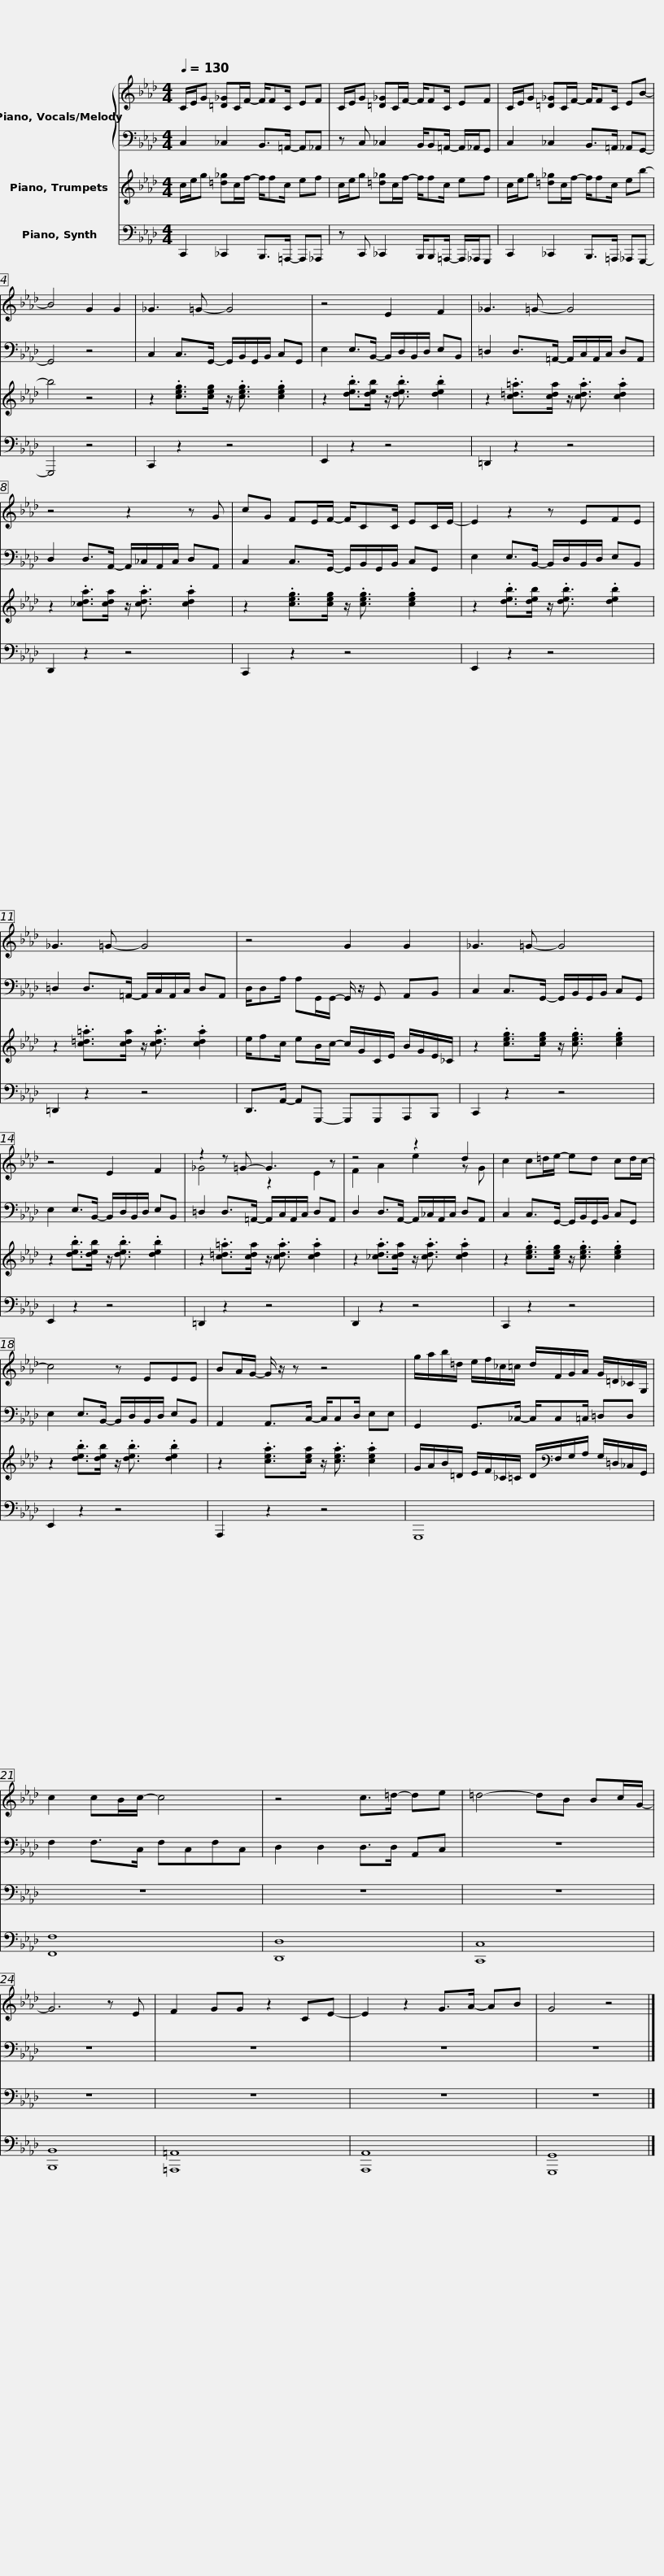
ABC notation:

X:1
%%score { ( 1 3 ) | 2 } 4 5
L:1/8
Q:1/4=130
M:4/4
I:linebreak $
K:Ab
V:1 treble
V:3 treble
V:2 bass
V:4 treble
V:5 bass
V:1
 C/E/G [=D_G]C/F/- F/FC/ EF | C/E/G [=D_G]C/F/- F/FC/ EF |$ C/E/G [=D_G]C/F/- F/FC/ EB- | B4 G2 G2 | _G3 =G- G4 | %5
 z4 E2 F2 |$ _G3 =G- G4 | z4 z2 z G | cG FE/F/- F/CC/ EC/E/- |$ E2 z2 z EFE | %10
 _G3 =G- G4 | z4 G2 G2 |$ _G3 =G- G4 | z4 E2 F2 | z2 z =G- G3 z |$ %15
 z4 z2 d2 | c2 c=d/e/- ed cd/c/- | c4 z EEE |$ BA/G/- G/ z/ z z4 | g/a/b/=d/ e/f/_c/=c/ d/F/G/A/ G/=D/_C/G,/ | %20
 c2 cB/c/- c4 |$ z4 c>=d- de | =d4- dB Bc/G/- | G6 z E | F2 GG z2 CE- | %25
 E2 z2 G>A- AB | G4 z4 |] %27
V:2
 C,2 _C,2 B,,>=A,,- A,,_A,, | z C, _C,2 B,,/B,,=A,,/- A,,/_A,,/G,, |$ C,2 _C,2 B,,>=A,, _A,,G,,- | G,,4 z4 | C,2 C,>G,,- G,,/B,,/G,,/B,,/ C,G,, | %5
 E,2 E,>B,,- B,,/D,/B,,/D,/ E,B,, |$ =D,2 D,>=A,,- A,,/C,/A,,/C,/ D,A,, | D,2 D,>A,,- A,,/_C,/A,,/C,/ D,A,, | C,2 C,>G,,- G,,/B,,/G,,/B,,/ C,G,, |$ E,2 E,>B,,- B,,/D,/B,,/D,/ E,B,, | %10
 =D,2 D,>=A,,- A,,/C,/A,,/C,/ D,A,, | D,/D,A,/ A,G,,/G,,/- G,,/ z/ G,, A,,B,, |$ C,2 C,>G,,- G,,/B,,/G,,/B,,/ C,G,, | E,2 E,>B,,- B,,/D,/B,,/D,/ E,B,, | =D,2 D,>=A,,- A,,/C,/A,,/C,/ D,A,, |$ %15
 D,2 D,>A,,- A,,/_C,/A,,/C,/ D,A,, | C,2 C,>G,,- G,,/B,,/G,,/B,,/ C,G,, | E,2 E,>B,,- B,,/D,/B,,/D,/ E,B,, |$ A,,2 A,,>C,- C,/C,D,/ E,E, | G,,2 G,,>_C,- C,/C,=C,/ =D,D, | %20
 F,2 F,>C, F,C,F,C, |$ D,2 D,2 D,>D, A,,C, | z8 | z8 | z8 | %25
 z8 | z8 |] %27
V:3
 x8 | x8 |$ x8 | x8 | x8 | %5
 x8 |$ x8 | x8 | x8 |$ x8 | %10
 x8 | x8 |$ x8 | x8 | _G4 z2 E2 |$ %15
 F2 A2 e2 z G | x8 | x8 |$ x8 | x8 | %20
 x8 |$ x8 | x8 | x8 | x8 | %25
 x8 | x8 |] %27
V:4
 c/e/g [=d_g]c/f/- f/fc/ ef | c/e/g [=d_g]c/f/- f/fc/ ef |$ c/e/g [=d_g]c/f/- f/fc/ eb- | b4 z4 | z2 .[ceg]>[ceg] z/ .[ceg]3/2 .[ceg]2 | %5
 z2 .[deb]>[deb] z/ .[deb]3/2 .[deb]2 |$ z2 .[c=d=a]>[cda] z/ .[cda]3/2 .[cda]2 | z2 .[_cda]>[cda] z/ .[cda]3/2 .[cda]2 | z2 .[ceg]>[ceg] z/ .[ceg]3/2 .[ceg]2 |$ z2 .[deb]>[deb] z/ .[deb]3/2 .[deb]2 | %10
 z2 .[c=d=a]>[cda] z/ .[cda]3/2 .[cda]2 | e/fc/ eB/c/- c/G/C/E/ B/G/E/_C/ |$ z2 .[ceg]>[ceg] z/ .[ceg]3/2 .[ceg]2 | z2 .[deb]>[deb] z/ .[deb]3/2 .[deb]2 | z2 .[c=d=a]>[cda] z/ .[cda]3/2 .[cda]2 |$ %15
 z2 .[_cda]>[cda] z/ .[cda]3/2 .[cda]2 | z2 .[ceg]>[ceg] z/ .[ceg]3/2 .[ceg]2 | z2 .[deb]>[deb] z/ .[deb]3/2 .[deb]2 |$ z2 .[cea]>[cea] z/ .[cea]3/2 .[cea]2 | G/A/B/=D/ E/F/_C/=C/ D/[K:bass]F,/G,/A,/ G,/=D,/_C,/G,,/ | %20
 z8 |$ z8 | z8 | z8 | z8 | %25
 z8 | z8 |] %27
V:5
 C,,2 _C,,2 B,,,>=A,,,- A,,,_A,,, | z C,, _C,,2 B,,,/B,,,=A,,,/- A,,,/_A,,,/G,,, |$ C,,2 _C,,2 B,,,>=A,,, _A,,,G,,,- | G,,,4 z4 | C,,2 z2 z4 | %5
 E,,2 z2 z4 |$ =D,,2 z2 z4 | D,,2 z2 z4 | C,,2 z2 z4 |$ E,,2 z2 z4 | %10
 =D,,2 z2 z4 | D,,>A,,- A,,G,,,- G,,,G,,,A,,,B,,, |$ C,,2 z2 z4 | E,,2 z2 z4 | =D,,2 z2 z4 |$ %15
 D,,2 z2 z4 | C,,2 z2 z4 | E,,2 z2 z4 |$ A,,,2 z2 z4 | G,,,8 | %20
 [F,,F,]8 |$ [D,,D,]8 | [C,,C,]8 | [B,,,B,,]8 | [=A,,,=A,,]8 | %25
 [A,,,A,,]8 | [G,,,G,,]8 |] %27
